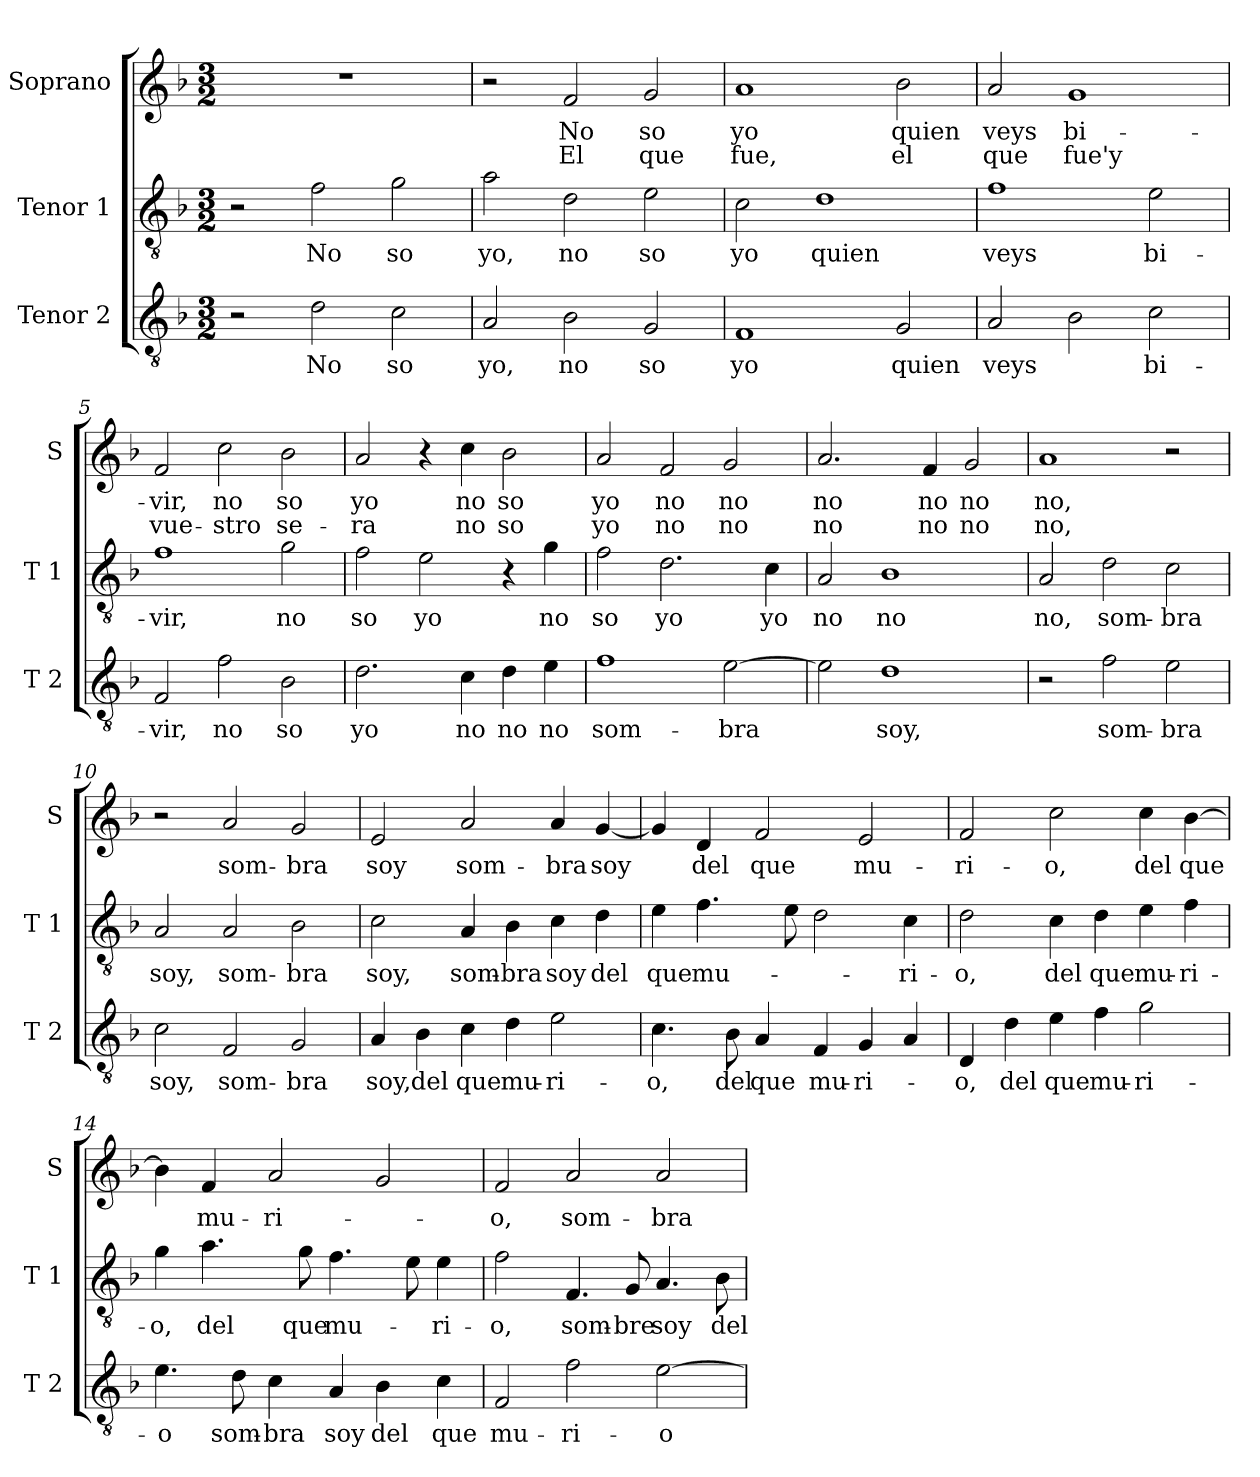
**kern	**text	**kern	**text	**kern	**text	**text
*part3	*part3	*part2	*part2	*part1	*part1	*part1
*staff3	*staff3	*staff2	*staff2	*staff1	*staff1	*staff1
*I"Tenor 2	*	*I"Tenor 1	*	*I"Soprano	*	*
*I'T 2	*	*I'T 1	*	*I'S	*	*
*clefGv2	*	*clefGv2	*	*clefG2	*	*
*k[b-]	*	*k[b-]	*	*k[b-]	*	*
*F:	*	*F:	*	*F:	*	*
*M3/2	*	*M3/2	*	*M3/2	*	*
=1	=1	=1	=1	=1	=1	=1
2r	.	2r	.	1.r	.	.
!	!LO:LY:b	!	!LO:LY:b	!	!	!
2d\	No	2f\	No	.	.	.
!	!LO:LY:b	!	!LO:LY:b	!	!	!
2c\	so	2g\	so	.	.	.
=2	=2	=2	=2	=2	=2	=2
!	!LO:LY:b	!	!LO:LY:b	!	!	!
2A/	yo,	2a\	yo,	2r	.	.
!	!LO:LY:b	!	!LO:LY:b	!	!LO:LY:b	!LO:LY:b
2B-\	no	2d\	no	2f/	No	El
!	!LO:LY:b	!	!LO:LY:b	!	!LO:LY:b	!LO:LY:b
2G/	so	2e\	so	2g/	so	que
=3	=3	=3	=3	=3	=3	=3
!	!LO:LY:b	!	!LO:LY:b	!	!LO:LY:b	!LO:LY:b
1F	yo	2c\	yo	1a	yo	fue,
!	!	!	!LO:LY:b	!	!	!
.	.	1d	quien	.	.	.
!	!LO:LY:b	!	!	!	!LO:LY:b	!LO:LY:b
2G/	quien	.	.	2b-\	quien	el
=4	=4	=4	=4	=4	=4	=4
!	!LO:LY:b	!	!LO:LY:b	!	!LO:LY:b	!LO:LY:b
2A/	veys	1f	veys	2a/	veys	que
!	!	!	!	!	!LO:LY:b	!LO:LY:b
2B-\	.	.	.	1g	bi-	fue'y
!	!LO:LY:b	!	!LO:LY:b	!	!	!
2c\	bi-	2e\	bi-	.	.	.
!!LO:LB:g=z
=5	=5	=5	=5	=5	=5	=5
!	!LO:LY:b	!	!LO:LY:b	!	!LO:LY:b	!LO:LY:b
2F/	-vir,	1f	-vir,	2f/	-vir,	vue-
!	!LO:LY:b	!	!	!	!LO:LY:b	!LO:LY:b
2f\	no	.	.	2cc\	no	-stro
!	!LO:LY:b	!	!LO:LY:b	!	!LO:LY:b	!LO:LY:b
2B-\	so	2g\	no	2b-\	so	se-
=6	=6	=6	=6	=6	=6	=6
!	!LO:LY:b	!	!LO:LY:b	!	!LO:LY:b	!LO:LY:b
2.d\	yo	2f\	so	2a/	yo	-ra
!	!	!	!LO:LY:b	!	!	!
.	.	2e\	yo	4r	.	.
!	!LO:LY:b	!	!	!	!LO:LY:b	!LO:LY:b
4c\	no	.	.	4cc\	no	no
!	!LO:LY:b	!	!	!	!LO:LY:b	!LO:LY:b
4d\	no	4r	.	2b-\	so	so
!	!LO:LY:b	!	!LO:LY:b	!	!	!
4e\	no	4g\	no	.	.	.
=7	=7	=7	=7	=7	=7	=7
!	!LO:LY:b	!	!LO:LY:b	!	!LO:LY:b	!LO:LY:b
1f	som-	2f\	so	2a/	yo	yo
!	!	!	!LO:LY:b	!	!LO:LY:b	!LO:LY:b
.	.	2.d\	yo	2f/	no	no
!	!LO:LY:b	!	!	!	!LO:LY:b	!LO:LY:b
[2e\	-bra	.	.	2g/	no	no
!	!	!	!LO:LY:b	!	!	!
.	.	4c\	yo	.	.	.
=8	=8	=8	=8	=8	=8	=8
!	!	!	!LO:LY:b	!	!LO:LY:b	!LO:LY:b
2e\]	.	2A/	no	2.a/	no	no
!	!LO:LY:b	!	!LO:LY:b	!	!	!
1d	soy,	1B-	no	.	.	.
!	!	!	!	!	!LO:LY:b	!LO:LY:b
.	.	.	.	4f/	no	no
!	!	!	!	!	!LO:LY:b	!LO:LY:b
.	.	.	.	2g/	no	no
!!LO:LB:g=z
=9	=9	=9	=9	=9	=9	=9
!	!	!	!LO:LY:b	!	!LO:LY:b	!LO:LY:b
2r	.	2A/	no,	1a	no,	no,
!	!LO:LY:b	!	!LO:LY:b	!	!	!
2f\	som-	2d\	som-	.	.	.
!	!LO:LY:b	!	!LO:LY:b	!	!	!
2e\	-bra	2c\	-bra	2r	.	.
=10	=10	=10	=10	=10	=10	=10
!	!LO:LY:b	!	!LO:LY:b	!	!	!
2c\	soy,	2A/	soy,	2r	.	.
!	!LO:LY:b	!	!LO:LY:b	!	!LO:LY:b	!
2F/	som-	2A/	som-	2a/	som-	.
!	!LO:LY:b	!	!LO:LY:b	!	!LO:LY:b	!
2G/	-bra	2B-\	-bra	2g/	-bra	.
=11	=11	=11	=11	=11	=11	=11
!	!LO:LY:b	!	!LO:LY:b	!	!LO:LY:b	!
4A/	soy,	2c\	soy,	2e/	soy	.
!	!LO:LY:b	!	!	!	!	!
4B-\	del	.	.	.	.	.
!	!LO:LY:b	!	!LO:LY:b	!	!LO:LY:b	!
4c\	que	4A/	som-	2a/	som-	.
!	!LO:LY:b	!	!LO:LY:b	!	!	!
4d\	mu-	4B-\	-bra	.	.	.
!	!LO:LY:b	!	!LO:LY:b	!	!LO:LY:b	!
2e\	-ri-	4c\	soy	4a/	-bra	.
!	!	!	!LO:LY:b	!	!LO:LY:b	!
.	.	4d\	del	[4g/	soy	.
=12	=12	=12	=12	=12	=12	=12
!	!LO:LY:b	!	!LO:LY:b	!	!	!
4.c\	-o,	4e\	que	4g/]	.	.
!	!	!	!LO:LY:b	!	!LO:LY:b	!
.	.	4.f\	mu-	4d/	del	.
!	!LO:LY:b	!	!	!	!	!
8B-\	del	.	.	.	.	.
!	!LO:LY:b	!	!	!	!LO:LY:b	!
4A/	que	.	.	2f/	que	.
.	.	8e\	.	.	.	.
!	!LO:LY:b	!	!	!	!	!
4F/	mu-	2d\	.	.	.	.
!	!LO:LY:b	!	!	!	!LO:LY:b	!
4G/	-ri-	.	.	2e/	mu-	.
!	!	!	!LO:LY:b	!	!	!
4A/	.	4c\	-ri-	.	.	.
!!LO:PB:g=z
=13	=13	=13	=13	=13	=13	=13
!	!LO:LY:b	!	!LO:LY:b	!	!LO:LY:b	!
4D/	-o,	2d\	-o,	2f/	-ri-	.
!	!LO:LY:b	!	!	!	!	!
4d\	del	.	.	.	.	.
!	!LO:LY:b	!	!LO:LY:b	!	!LO:LY:b	!
4e\	que	4c\	del	2cc\	-o,	.
!	!LO:LY:b	!	!LO:LY:b	!	!	!
4f\	mu-	4d\	que	.	.	.
!	!LO:LY:b	!	!LO:LY:b	!	!LO:LY:b	!
2g\	-ri-	4e\	mu-	4cc\	del	.
!	!	!	!LO:LY:b	!	!LO:LY:b	!
.	.	4f\	-ri-	[4b-\	que	.
=14	=14	=14	=14	=14	=14	=14
!	!LO:LY:b	!	!LO:LY:b	!	!	!
4.e\	-o	4g\	-o,	4b-\]	.	.
!	!	!	!LO:LY:b	!	!LO:LY:b	!
.	.	4.a\	del	4f/	mu-	.
!	!LO:LY:b	!	!	!	!	!
8d\	som-	.	.	.	.	.
!	!LO:LY:b	!	!	!	!LO:LY:b	!
4c\	-bra	.	.	2a/	-ri-	.
!	!	!	!LO:LY:b	!	!	!
.	.	8g\	que	.	.	.
!	!LO:LY:b	!	!LO:LY:b	!	!	!
4A/	soy	4.f\	mu-	.	.	.
!	!LO:LY:b	!	!	!	!	!
4B-\	del	.	.	2g/	.	.
.	.	8e\	.	.	.	.
!	!LO:LY:b	!	!LO:LY:b	!	!	!
4c\	que	4e\	-ri-	.	.	.
=15	=15	=15	=15	=15	=15	=15
!	!LO:LY:b	!	!LO:LY:b	!	!LO:LY:b	!
2F/	mu-	2f\	-o,	2f/	-o,	.
!	!LO:LY:b	!	!LO:LY:b	!	!LO:LY:b	!
2f\	-ri-	4.F/	som-	2a/	som-	.
!	!	!	!LO:LY:b	!	!	!
.	.	8G/	-bre	.	.	.
!	!LO:LY:b	!	!LO:LY:b	!	!LO:LY:b	!
[2e\	-o	4.A/	soy	2a/	-bra	.
!	!	!	!LO:LY:b	!	!	!
.	.	8B-\	del	.	.	.
=	=	=	=	=	=	=
*-	*-	*-	*-	*-	*-	*-
